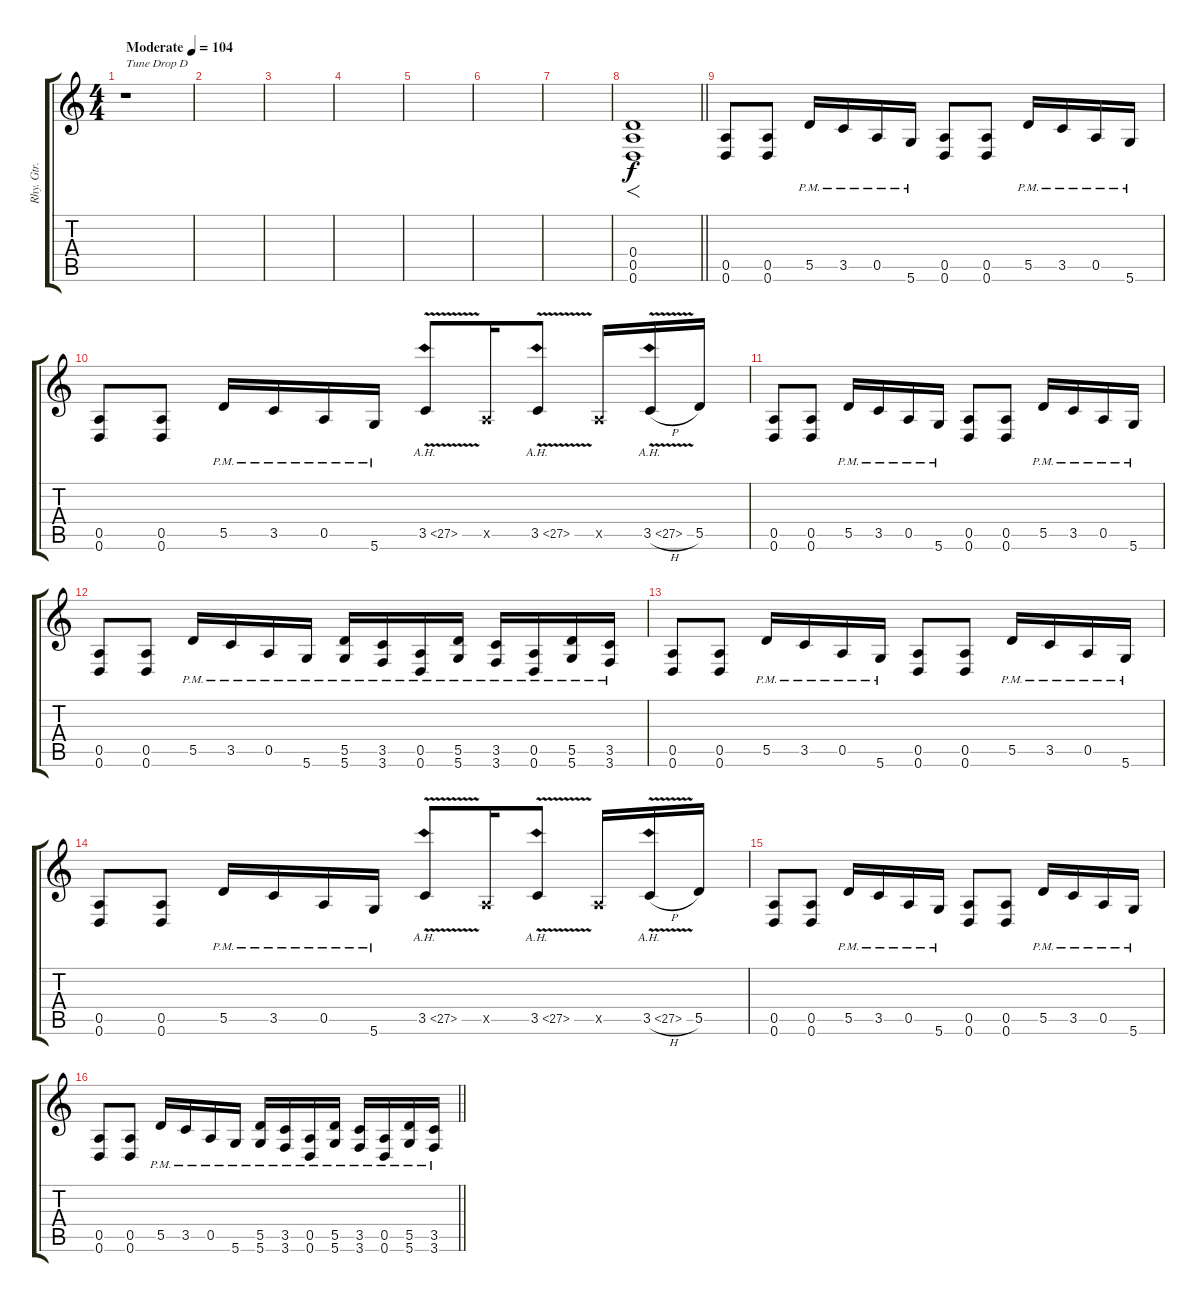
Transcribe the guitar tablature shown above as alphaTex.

\track ("Rhy. Gtr. 1" "Rhy. Gtr. ") {instrument distortionguitar}
\staff {score tabs}
\tuning (E4 B3 G3 D3 A2 D2) {hide}
\ts (4 4)
\tempo (104 "Moderate")
\clef g2
\ks c
r.1{txt "Tune Drop D" dy f instrument distortionguitar} |
|
|
|
|
|
|
\barLineRight lightlight
(0.4 0.5 0.6).1{f} |
\section ("" "")
(0.5 0.6).8 (0.5 0.6).8 5.5{pm}.16 3.5{pm}.16 0.5{pm}.16 5.6{pm}.16 (0.5 0.6).8 (0.5 0.6).8 5.5{pm}.16 3.5{pm}.16 0.5{pm}.16 5.6{pm}.16 |
(0.5 0.6).8 (0.5 0.6).8 5.5{pm}.16 3.5{pm}.16 0.5{pm}.16 5.6{pm}.16 3.5{ah 24 v}.8 0.5{x}.16 3.5{ah 24 v}.8 0.5{x}.16 3.5{ah 24 v h}.16 5.5.16 |
(0.5 0.6).8 (0.5 0.6).8 5.5{pm}.16 3.5{pm}.16 0.5{pm}.16 5.6{pm}.16 (0.5 0.6).8 (0.5 0.6).8 5.5{pm}.16 3.5{pm}.16 0.5{pm}.16 5.6{pm}.16 |
(0.5 0.6).8 (0.5 0.6).8 5.5{pm}.16 3.5{pm}.16 0.5{pm}.16 5.6{pm}.16 (5.5{pm} 5.6{pm}).16 (3.5{pm} 3.6{pm}).16 (0.5{pm} 0.6{pm}).16 (5.5{pm} 5.6{pm}).16 (3.5{pm} 3.6{pm}).16 (0.5{pm} 0.6{pm}).16 (5.5{pm} 5.6{pm}).16 (3.5{pm} 3.6{pm}).16 |
(0.5 0.6).8 (0.5 0.6).8 5.5{pm}.16 3.5{pm}.16 0.5{pm}.16 5.6{pm}.16 (0.5 0.6).8 (0.5 0.6).8 5.5{pm}.16 3.5{pm}.16 0.5{pm}.16 5.6{pm}.16 |
(0.5 0.6).8 (0.5 0.6).8 5.5{pm}.16 3.5{pm}.16 0.5{pm}.16 5.6{pm}.16 3.5{ah 24 v}.8 0.5{x}.16 3.5{ah 24 v}.8 0.5{x}.16 3.5{ah 24 v h}.16 5.5.16 |
(0.5 0.6).8 (0.5 0.6).8 5.5{pm}.16 3.5{pm}.16 0.5{pm}.16 5.6{pm}.16 (0.5 0.6).8 (0.5 0.6).8 5.5{pm}.16 3.5{pm}.16 0.5{pm}.16 5.6{pm}.16 |
\barLineRight lightlight
(0.5 0.6).8 (0.5 0.6).8 5.5{pm}.16 3.5{pm}.16 0.5{pm}.16 5.6{pm}.16 (5.5{pm} 5.6{pm}).16 (3.5{pm} 3.6{pm}).16 (0.5{pm} 0.6{pm}).16 (5.5{pm} 5.6{pm}).16 (3.5{pm} 3.6{pm}).16 (0.5{pm} 0.6{pm}).16 (5.5{pm} 5.6{pm}).16 (3.5{pm} 3.6{pm}).16
